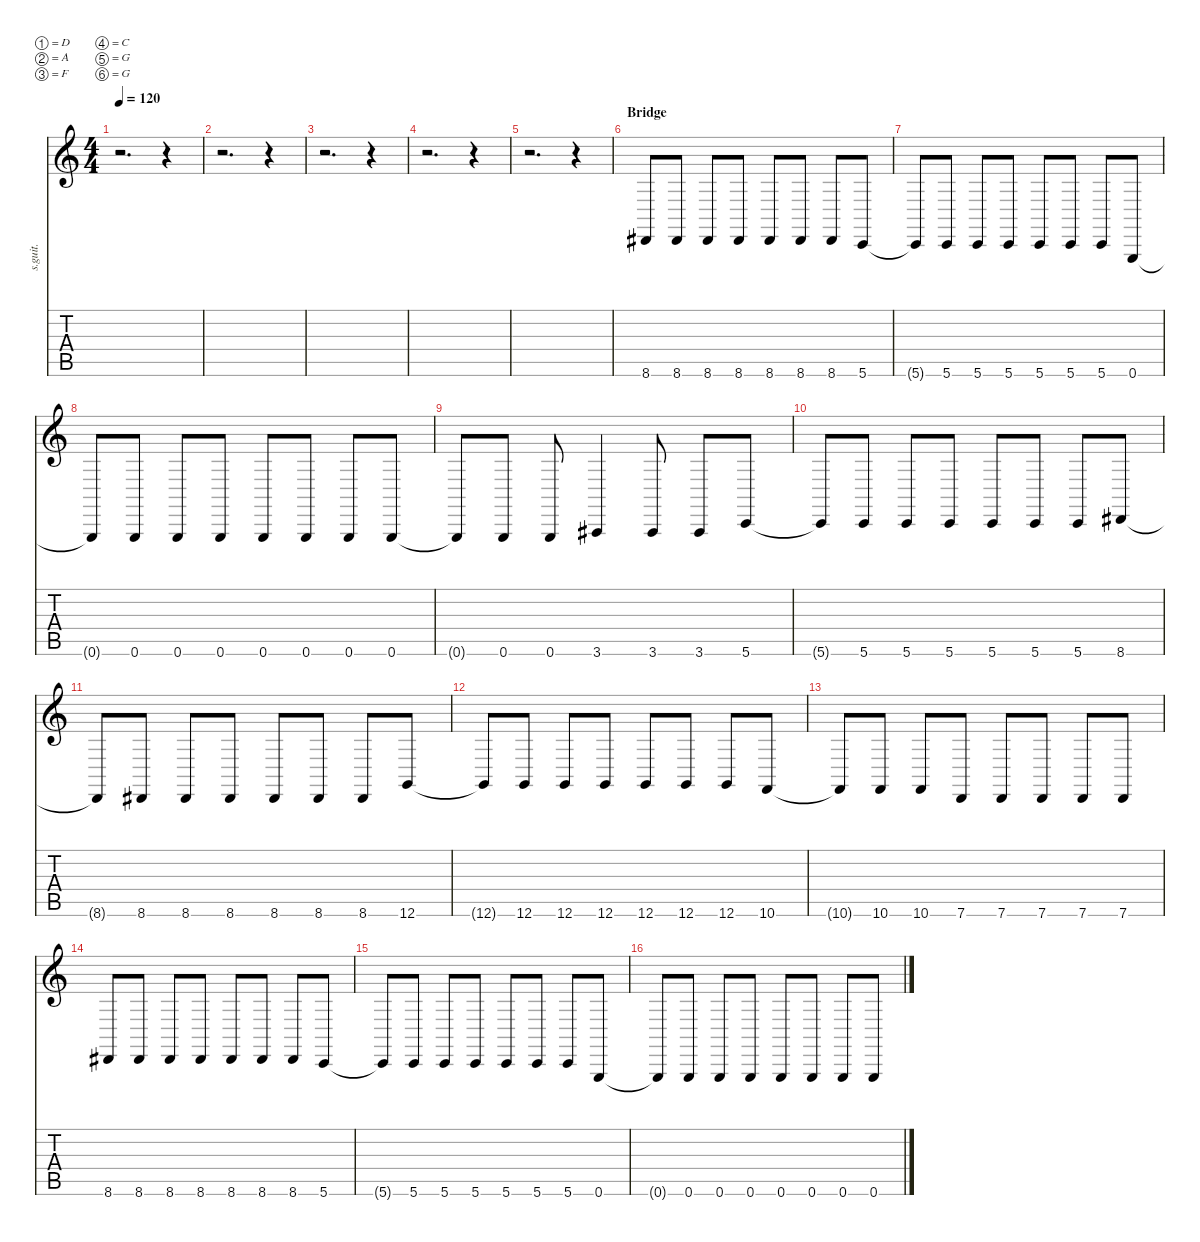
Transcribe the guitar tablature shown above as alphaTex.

\defaultSystemsLayout 4
\hideDynamics
\bracketExtendMode nobrackets
\track ("Bass" "s.guit.") {instrument electricbasspick}
\staff {score tabs}
\tuning (D3 A2 F2 C2 G1 G0)
\ts (4 4)
\tempo 120
\clef g2
\ks c
r.2{d dy f} r.4 |
r.2{d} r.4 |
r.2{d} r.4 |
r.2{d} r.4 |
r.2{d} r.4 |
\section ("" "Bridge")
8.6{acc #}.8{lyrics (0 "") lyrics (1 "") lyrics (2 "") lyrics (3 "") lyrics (4 "")} 8.6{acc #}.8{lyrics (0 "") lyrics (1 "") lyrics (2 "") lyrics (3 "") lyrics (4 "")} 8.6{acc #}.8{lyrics (0 "") lyrics (1 "") lyrics (2 "") lyrics (3 "") lyrics (4 "")} 8.6{acc #}.8{lyrics (0 "") lyrics (1 "") lyrics (2 "") lyrics (3 "") lyrics (4 "")} 8.6{acc #}.8{lyrics (0 "") lyrics (1 "") lyrics (2 "") lyrics (3 "") lyrics (4 "")} 8.6{acc #}.8{lyrics (0 "") lyrics (1 "") lyrics (2 "") lyrics (3 "") lyrics (4 "")} 8.6{acc #}.8{lyrics (0 "") lyrics (1 "") lyrics (2 "") lyrics (3 "") lyrics (4 "")} 5.6.8{lyrics (0 "") lyrics (1 "") lyrics (2 "") lyrics (3 "") lyrics (4 "")} |
5.6{t}.8{lyrics (0 "") lyrics (1 "") lyrics (2 "") lyrics (3 "") lyrics (4 "")} 5.6.8{lyrics (0 "") lyrics (1 "") lyrics (2 "") lyrics (3 "") lyrics (4 "")} 5.6.8{lyrics (0 "") lyrics (1 "") lyrics (2 "") lyrics (3 "") lyrics (4 "")} 5.6.8{lyrics (0 "") lyrics (1 "") lyrics (2 "") lyrics (3 "") lyrics (4 "")} 5.6.8{lyrics (0 "") lyrics (1 "") lyrics (2 "") lyrics (3 "") lyrics (4 "")} 5.6.8{lyrics (0 "") lyrics (1 "") lyrics (2 "") lyrics (3 "") lyrics (4 "")} 5.6.8{lyrics (0 "") lyrics (1 "") lyrics (2 "") lyrics (3 "") lyrics (4 "")} 0.6.8{lyrics (0 "") lyrics (1 "") lyrics (2 "") lyrics (3 "") lyrics (4 "")} |
0.6{t}.8{lyrics (0 "") lyrics (1 "") lyrics (2 "") lyrics (3 "") lyrics (4 "")} 0.6.8{lyrics (0 "") lyrics (1 "") lyrics (2 "") lyrics (3 "") lyrics (4 "")} 0.6.8{lyrics (0 "") lyrics (1 "") lyrics (2 "") lyrics (3 "") lyrics (4 "")} 0.6.8{lyrics (0 "") lyrics (1 "") lyrics (2 "") lyrics (3 "") lyrics (4 "")} 0.6.8{lyrics (0 "") lyrics (1 "") lyrics (2 "") lyrics (3 "") lyrics (4 "")} 0.6.8{lyrics (0 "") lyrics (1 "") lyrics (2 "") lyrics (3 "") lyrics (4 "")} 0.6.8{lyrics (0 "") lyrics (1 "") lyrics (2 "") lyrics (3 "") lyrics (4 "")} 0.6.8{lyrics (0 "") lyrics (1 "") lyrics (2 "") lyrics (3 "") lyrics (4 "")} |
0.6{t}.8{lyrics (0 "") lyrics (1 "") lyrics (2 "") lyrics (3 "") lyrics (4 "")} 0.6.8{lyrics (0 "") lyrics (1 "") lyrics (2 "") lyrics (3 "") lyrics (4 "")} 0.6.8{lyrics (0 "") lyrics (1 "") lyrics (2 "") lyrics (3 "") lyrics (4 "")} 3.6{acc #}.4{lyrics (0 "") lyrics (1 "") lyrics (2 "") lyrics (3 "") lyrics (4 "")} 3.6{acc #}.8{lyrics (0 "") lyrics (1 "") lyrics (2 "") lyrics (3 "") lyrics (4 "")} 3.6{acc #}.8{lyrics (0 "") lyrics (1 "") lyrics (2 "") lyrics (3 "") lyrics (4 "")} 5.6.8{lyrics (0 "") lyrics (1 "") lyrics (2 "") lyrics (3 "") lyrics (4 "")} |
5.6{t}.8{lyrics (0 "") lyrics (1 "") lyrics (2 "") lyrics (3 "") lyrics (4 "")} 5.6.8{lyrics (0 "") lyrics (1 "") lyrics (2 "") lyrics (3 "") lyrics (4 "")} 5.6.8{lyrics (0 "") lyrics (1 "") lyrics (2 "") lyrics (3 "") lyrics (4 "")} 5.6.8{lyrics (0 "") lyrics (1 "") lyrics (2 "") lyrics (3 "") lyrics (4 "")} 5.6.8{lyrics (0 "") lyrics (1 "") lyrics (2 "") lyrics (3 "") lyrics (4 "")} 5.6.8{lyrics (0 "") lyrics (1 "") lyrics (2 "") lyrics (3 "") lyrics (4 "")} 5.6.8{lyrics (0 "") lyrics (1 "") lyrics (2 "") lyrics (3 "") lyrics (4 "")} 8.6{acc #}.8{lyrics (0 "") lyrics (1 "") lyrics (2 "") lyrics (3 "") lyrics (4 "")} |
8.6{t acc #}.8{lyrics (0 "") lyrics (1 "") lyrics (2 "") lyrics (3 "") lyrics (4 "")} 8.6{acc #}.8{lyrics (0 "") lyrics (1 "") lyrics (2 "") lyrics (3 "") lyrics (4 "")} 8.6{acc #}.8{lyrics (0 "") lyrics (1 "") lyrics (2 "") lyrics (3 "") lyrics (4 "")} 8.6{acc #}.8{lyrics (0 "") lyrics (1 "") lyrics (2 "") lyrics (3 "") lyrics (4 "")} 8.6{acc #}.8{lyrics (0 "") lyrics (1 "") lyrics (2 "") lyrics (3 "") lyrics (4 "")} 8.6{acc #}.8{lyrics (0 "") lyrics (1 "") lyrics (2 "") lyrics (3 "") lyrics (4 "")} 8.6{acc #}.8{lyrics (0 "") lyrics (1 "") lyrics (2 "") lyrics (3 "") lyrics (4 "")} 12.6.8{lyrics (0 "") lyrics (1 "") lyrics (2 "") lyrics (3 "") lyrics (4 "")} |
12.6{t}.8{lyrics (0 "") lyrics (1 "") lyrics (2 "") lyrics (3 "") lyrics (4 "")} 12.6.8{lyrics (0 "") lyrics (1 "") lyrics (2 "") lyrics (3 "") lyrics (4 "")} 12.6.8{lyrics (0 "") lyrics (1 "") lyrics (2 "") lyrics (3 "") lyrics (4 "")} 12.6.8{lyrics (0 "") lyrics (1 "") lyrics (2 "") lyrics (3 "") lyrics (4 "")} 12.6.8{lyrics (0 "") lyrics (1 "") lyrics (2 "") lyrics (3 "") lyrics (4 "")} 12.6.8{lyrics (0 "") lyrics (1 "") lyrics (2 "") lyrics (3 "") lyrics (4 "")} 12.6.8{lyrics (0 "") lyrics (1 "") lyrics (2 "") lyrics (3 "") lyrics (4 "")} 10.6.8{lyrics (0 "") lyrics (1 "") lyrics (2 "") lyrics (3 "") lyrics (4 "")} |
10.6{t}.8{lyrics (0 "") lyrics (1 "") lyrics (2 "") lyrics (3 "") lyrics (4 "")} 10.6.8{lyrics (0 "") lyrics (1 "") lyrics (2 "") lyrics (3 "") lyrics (4 "")} 10.6.8{lyrics (0 "") lyrics (1 "") lyrics (2 "") lyrics (3 "") lyrics (4 "")} 7.6.8{lyrics (0 "") lyrics (1 "") lyrics (2 "") lyrics (3 "") lyrics (4 "")} 7.6.8{lyrics (0 "") lyrics (1 "") lyrics (2 "") lyrics (3 "") lyrics (4 "")} 7.6.8{lyrics (0 "") lyrics (1 "") lyrics (2 "") lyrics (3 "") lyrics (4 "")} 7.6.8{lyrics (0 "") lyrics (1 "") lyrics (2 "") lyrics (3 "") lyrics (4 "")} 7.6.8{lyrics (0 "") lyrics (1 "") lyrics (2 "") lyrics (3 "") lyrics (4 "")} |
8.6{acc #}.8{lyrics (0 "") lyrics (1 "") lyrics (2 "") lyrics (3 "") lyrics (4 "")} 8.6{acc #}.8{lyrics (0 "") lyrics (1 "") lyrics (2 "") lyrics (3 "") lyrics (4 "")} 8.6{acc #}.8{lyrics (0 "") lyrics (1 "") lyrics (2 "") lyrics (3 "") lyrics (4 "")} 8.6{acc #}.8{lyrics (0 "") lyrics (1 "") lyrics (2 "") lyrics (3 "") lyrics (4 "")} 8.6{acc #}.8{lyrics (0 "") lyrics (1 "") lyrics (2 "") lyrics (3 "") lyrics (4 "")} 8.6{acc #}.8{lyrics (0 "") lyrics (1 "") lyrics (2 "") lyrics (3 "") lyrics (4 "")} 8.6{acc #}.8{lyrics (0 "") lyrics (1 "") lyrics (2 "") lyrics (3 "") lyrics (4 "")} 5.6.8{lyrics (0 "") lyrics (1 "") lyrics (2 "") lyrics (3 "") lyrics (4 "")} |
5.6{t}.8{lyrics (0 "") lyrics (1 "") lyrics (2 "") lyrics (3 "") lyrics (4 "")} 5.6.8{lyrics (0 "") lyrics (1 "") lyrics (2 "") lyrics (3 "") lyrics (4 "")} 5.6.8{lyrics (0 "") lyrics (1 "") lyrics (2 "") lyrics (3 "") lyrics (4 "")} 5.6.8{lyrics (0 "") lyrics (1 "") lyrics (2 "") lyrics (3 "") lyrics (4 "")} 5.6.8{lyrics (0 "") lyrics (1 "") lyrics (2 "") lyrics (3 "") lyrics (4 "")} 5.6.8{lyrics (0 "") lyrics (1 "") lyrics (2 "") lyrics (3 "") lyrics (4 "")} 5.6.8{lyrics (0 "") lyrics (1 "") lyrics (2 "") lyrics (3 "") lyrics (4 "")} 0.6.8{lyrics (0 "") lyrics (1 "") lyrics (2 "") lyrics (3 "") lyrics (4 "")} |
0.6{t}.8{lyrics (0 "") lyrics (1 "") lyrics (2 "") lyrics (3 "") lyrics (4 "")} 0.6.8{lyrics (0 "") lyrics (1 "") lyrics (2 "") lyrics (3 "") lyrics (4 "")} 0.6.8{lyrics (0 "") lyrics (1 "") lyrics (2 "") lyrics (3 "") lyrics (4 "")} 0.6.8{lyrics (0 "") lyrics (1 "") lyrics (2 "") lyrics (3 "") lyrics (4 "")} 0.6.8{lyrics (0 "") lyrics (1 "") lyrics (2 "") lyrics (3 "") lyrics (4 "")} 0.6.8{lyrics (0 "") lyrics (1 "") lyrics (2 "") lyrics (3 "") lyrics (4 "")} 0.6.8{lyrics (0 "") lyrics (1 "") lyrics (2 "") lyrics (3 "") lyrics (4 "")} 0.6.8{lyrics (0 "") lyrics (1 "") lyrics (2 "") lyrics (3 "") lyrics (4 "")}
